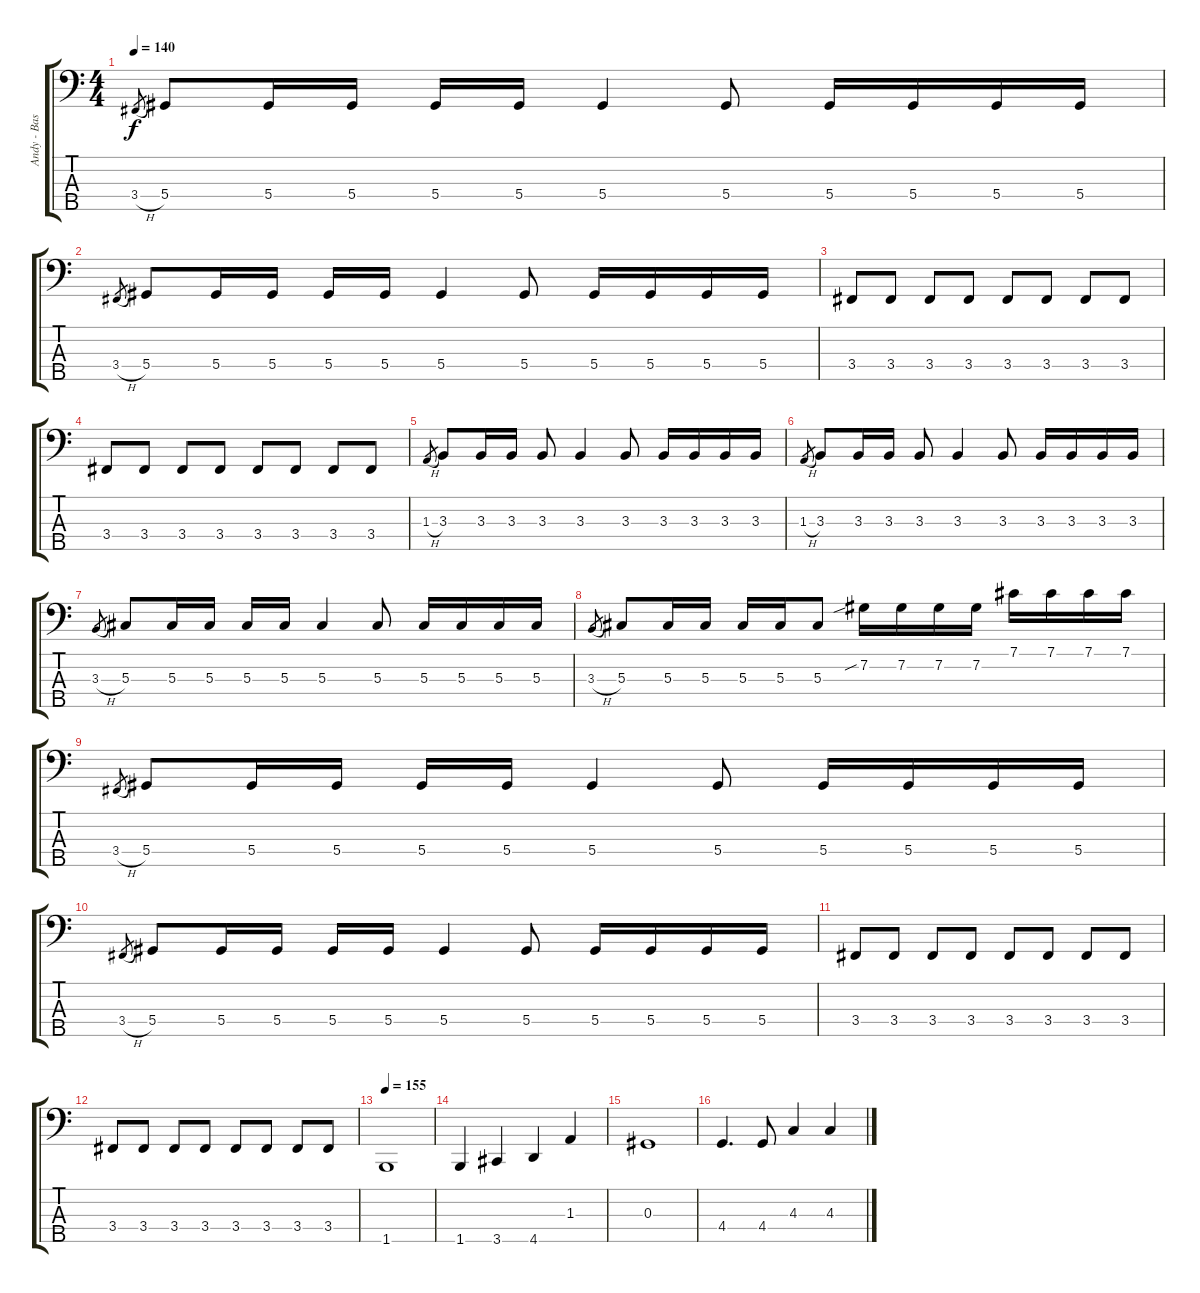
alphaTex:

\track ("Andy - Bass" "Andy - Bas") {instrument electricbassfinger}
\staff {score tabs}
\tuning (Gb2 Db2 Ab1 Eb1 Bb0) {hide}
\ts (4 4)
\tempo 140
\clef f4
\ks c
3.4{h}.8{gr dy f} 5.4.8 5.4.16 5.4.16 5.4.16 5.4.16 5.4.4 5.4.8 5.4.16 5.4.16 5.4.16 5.4.16 |
3.4{h}.8{gr} 5.4.8 5.4.16 5.4.16 5.4.16 5.4.16 5.4.4 5.4.8 5.4.16 5.4.16 5.4.16 5.4.16 |
3.4.8 3.4.8 3.4.8 3.4.8 3.4.8 3.4.8 3.4.8 3.4.8 |
3.4.8 3.4.8 3.4.8 3.4.8 3.4.8 3.4.8 3.4.8 3.4.8 |
1.3{h}.8{gr} 3.3.8 3.3.16 3.3.16 3.3.8 3.3.4 3.3.8 3.3.16 3.3.16 3.3.16 3.3.16 |
1.3{h}.8{gr} 3.3.8 3.3.16 3.3.16 3.3.8 3.3.4 3.3.8 3.3.16 3.3.16 3.3.16 3.3.16 |
3.3{h}.8{gr} 5.3.8 5.3.16 5.3.16 5.3.16 5.3.16 5.3.4 5.3.8 5.3.16 5.3.16 5.3.16 5.3.16 |
3.3{h}.8{gr} 5.3.8 5.3.16 5.3.16 5.3.16 5.3.16 5.3.8 7.2{sib}.16 7.2.16 7.2.16 7.2.16 7.1.16 7.1.16 7.1.16 7.1.16 |
3.4{h}.8{gr} 5.4.8 5.4.16 5.4.16 5.4.16 5.4.16 5.4.4 5.4.8 5.4.16 5.4.16 5.4.16 5.4.16 |
3.4{h}.8{gr} 5.4.8 5.4.16 5.4.16 5.4.16 5.4.16 5.4.4 5.4.8 5.4.16 5.4.16 5.4.16 5.4.16 |
3.4.8 3.4.8 3.4.8 3.4.8 3.4.8 3.4.8 3.4.8 3.4.8 |
3.4.8 3.4.8 3.4.8 3.4.8 3.4.8 3.4.8 3.4.8 3.4.8 |
\tempo 155
1.5.1 |
1.5.4 3.5.4 4.5.4 1.3.4 |
0.3.1 |
4.4.4{d} 4.4.8 4.3.4 4.3.4
